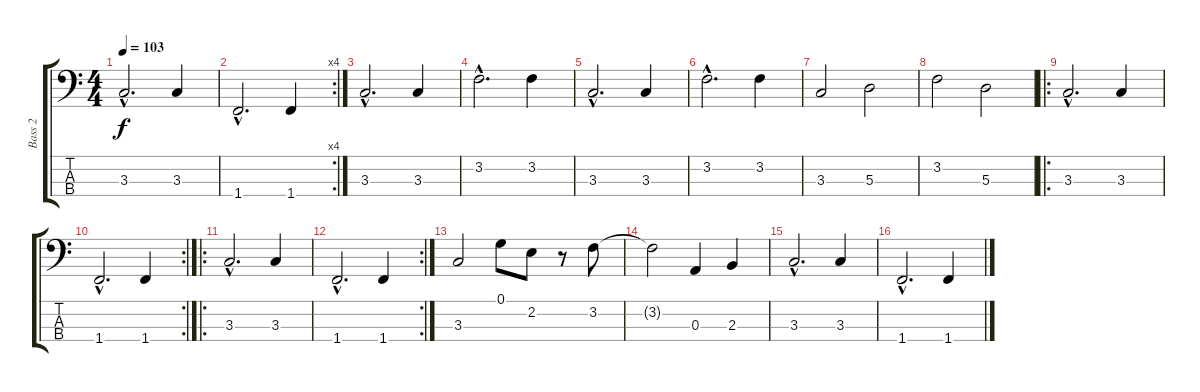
\track ("Bass 2" "Bass 2") {instrument acousticbass}
\staff {score tabs}
\tuning (G2 D2 A1 E1) {hide}
\ts (4 4)
\tempo 103
\clef f4
\ks c
3.3{hac}.2{d dy f instrument acousticbass} 3.3.4 |
\rc 4
1.4{hac}.2{d} 1.4.4 |
3.3{hac}.2{d} 3.3.4 |
3.2{hac}.2{d} 3.2.4 |
3.3{hac}.2{d} 3.3.4 |
3.2{hac}.2{d} 3.2.4 |
3.3.2 5.3.2 |
3.2.2 5.3.2 |
\ro
3.3{hac}.2{d} 3.3.4 |
\rc 2
1.4{hac}.2{d} 1.4.4 |
\ro
3.3{hac}.2{d} 3.3.4 |
\rc 2
1.4{hac}.2{d} 1.4.4 |
3.3.2 0.1.8 2.2.8 r.8 3.2.8 |
3.2{t}.2 0.3.4 2.3.4 |
3.3{hac}.2{d} 3.3.4 |
1.4{hac}.2{d} 1.4.4
